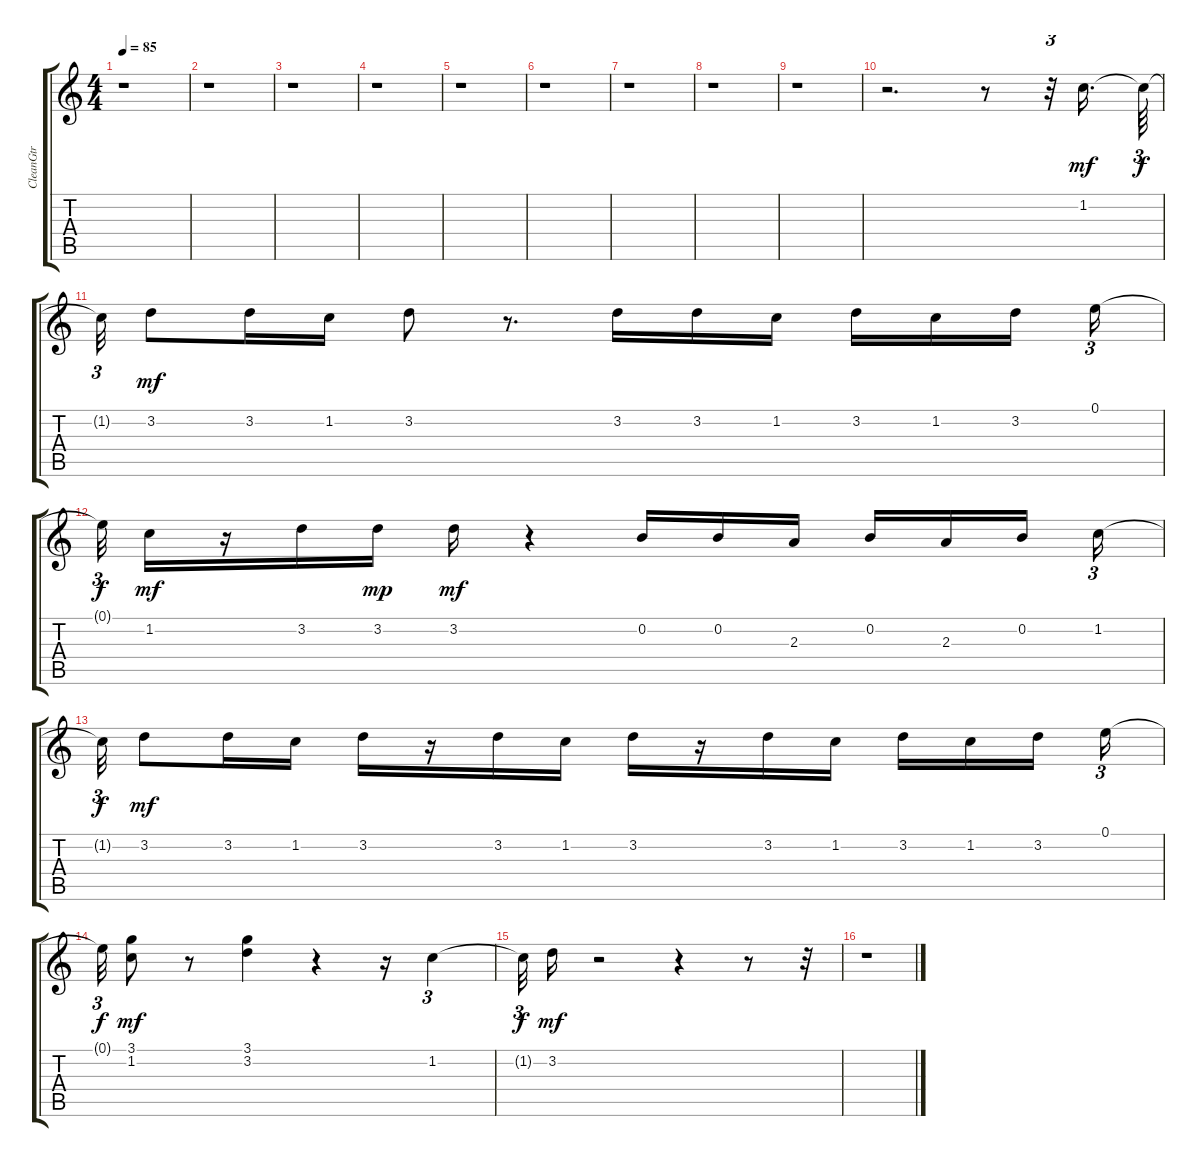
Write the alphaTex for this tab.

\track ("CleanGtr" "CleanGtr") {instrument electricguitarclean}
\staff {score tabs}
\tuning (E4 B3 G3 D3 A2 E2) {hide}
\ts (4 4)
\tempo 85
\clef g2
\ks c
r.1{dy fff} |
r.1 |
r.1 |
r.1 |
r.1 |
r.1 |
r.1 |
r.1 |
r.1 |
r.2{d} r.8 r.32{tu (3 2)} 1.2.16{d dy mf} 1.2{t}.64{tu (3 2) dy f} |
1.2{t}.32{tu (3 2)} 3.2.8{dy mf} 3.2.16 1.2.16 3.2.8 r.8{d} 3.2.16 3.2.16 1.2.16 3.2.16 1.2.16 3.2.16{beam splitsecondary} 0.1.16{tu (3 2)} |
0.1{t}.32{tu (3 2) dy f} 1.2.16{dy mf} r.16 3.2.16 3.2.16{dy mp} 3.2.16{dy mf} r.4 0.2.16 0.2.16 2.3.16 0.2.16 2.3.16 0.2.16{beam splitsecondary} 1.2.16{tu (3 2)} |
1.2{t}.32{tu (3 2) dy f} 3.2.8{dy mf} 3.2.16 1.2.16 3.2.16 r.16 3.2.16 1.2.16 3.2.16 r.16 3.2.16 1.2.16 3.2.16 1.2.16 3.2.16{beam splitsecondary} 0.1.16{tu (3 2)} |
0.1{t}.32{tu (3 2) dy f} (3.1 1.2).8{dy mf} r.8 (3.1 3.2).4 r.4 r.16 1.2.4{tu (3 2)} |
1.2{t}.32{tu (3 2) dy f} 3.2.16{dy mf} r.2 r.4 r.8 r.32 |
r.1
